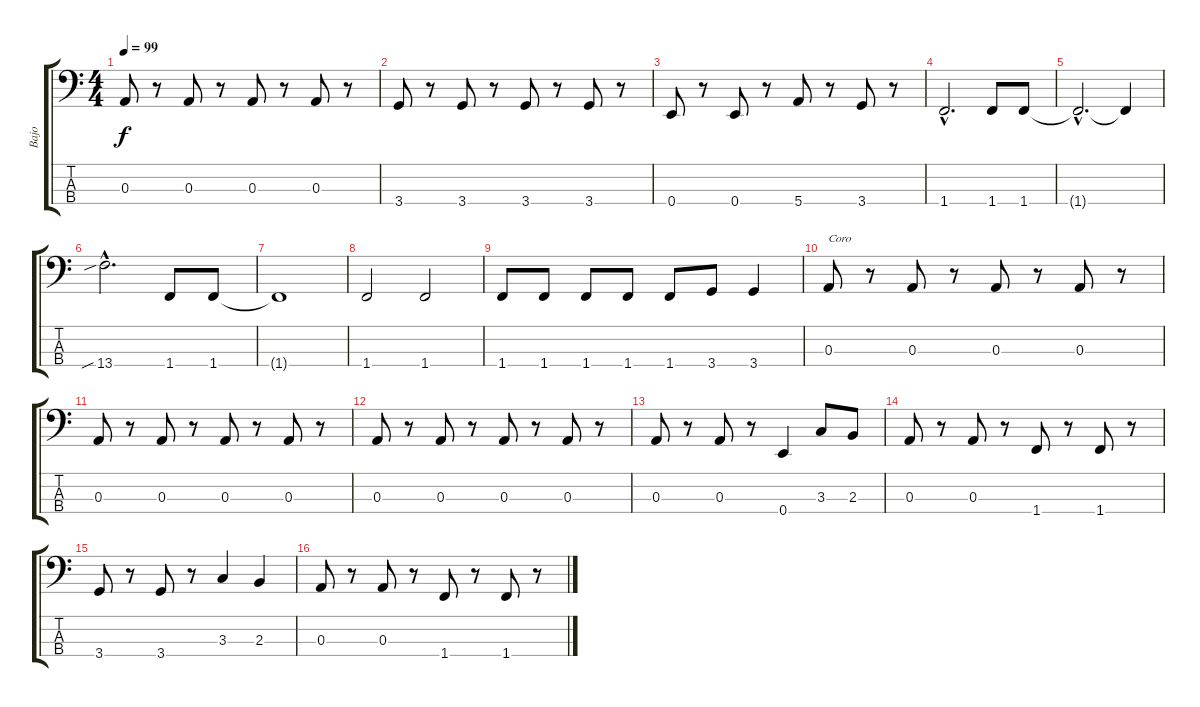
\track ("Bajo" "Bajo") {instrument electricbassfinger}
\staff {score tabs}
\tuning (G2 D2 A1 E1) {hide}
\ts (4 4)
\tempo 99
\clef f4
\ks c
0.3.8{dy f} r.8 0.3.8 r.8 0.3.8 r.8 0.3.8 r.8 |
3.4.8 r.8 3.4.8 r.8 3.4.8 r.8 3.4.8 r.8 |
0.4.8 r.8 0.4.8 r.8 5.4.8 r.8 3.4.8 r.8 |
1.4{hac}.2{d} 1.4.8 1.4.8 |
1.4{hac t}.2{d} 1.4{t}.4 |
13.4{sib hac}.2{d} 1.4.8 1.4.8 |
1.4{t}.1 |
1.4.2 1.4.2 |
1.4.8 1.4.8 1.4.8 1.4.8 1.4.8 3.4.8 3.4.4 |
0.3.8{txt "Coro"} r.8 0.3.8 r.8 0.3.8 r.8 0.3.8 r.8 |
0.3.8 r.8 0.3.8 r.8 0.3.8 r.8 0.3.8 r.8 |
0.3.8 r.8 0.3.8 r.8 0.3.8 r.8 0.3.8 r.8 |
0.3.8 r.8 0.3.8 r.8 0.4.4 3.3.8 2.3.8 |
0.3.8 r.8 0.3.8 r.8 1.4.8 r.8 1.4.8 r.8 |
3.4.8 r.8 3.4.8 r.8 3.3.4 2.3.4 |
0.3.8 r.8 0.3.8 r.8 1.4.8 r.8 1.4.8 r.8
